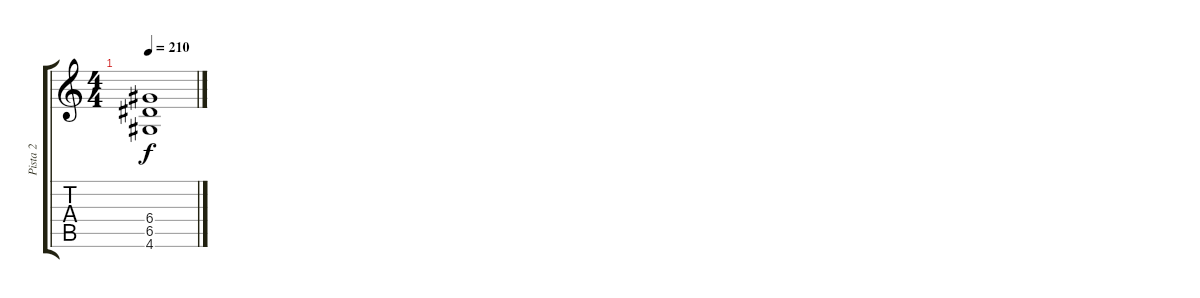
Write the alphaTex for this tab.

\track ("Pista 2" "Pista 2") {instrument distortionguitar}
\staff {score tabs}
\tuning (E4 B3 G3 D3 A2 E2) {hide}
\ts (4 4)
\tempo 210
\clef g2
\ks c
(6.4 6.5 4.6).1{dy f}
